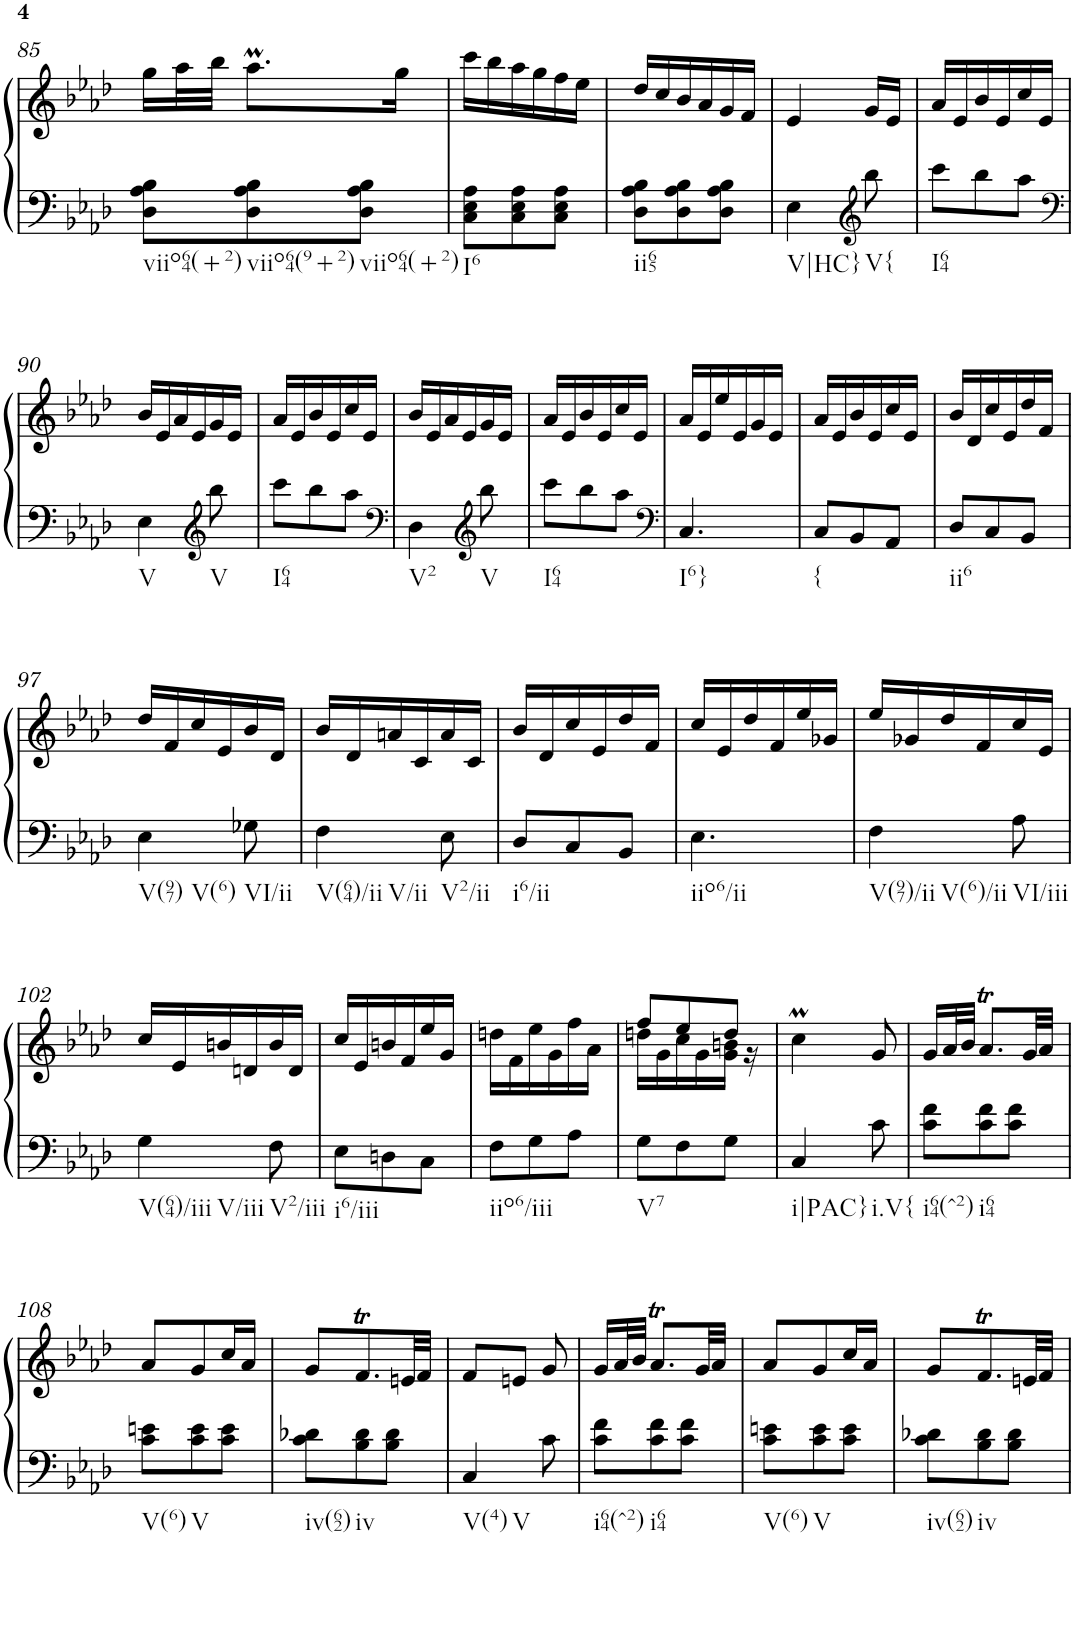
**kern	**kern
*part1	*part1
*staff2	*staff1
*I"Piano	*
*I'Pno	*
!!LO:PB:g=z
*clefF4	*clefG2
*k[b-e-a-d-]	*k[b-e-a-d-]
*f:	*f:
*M3/8	*M3/8
=85	=85
!LO:TX:b:t=viio64(+2)	!
8D-\ 8A-\ 8B-\L	16gg\LL
.	32aa-\L
.	32bb-\JJJ
!LO:TX:b:t=viio64(9+2)	!
8D-\ 8A-\ 8B-\	8.aa-M\L
!LO:TX:b:t=viio64(+2)	!
8D-\ 8A-\ 8B-\J	.
.	16gg\Jk
=86	=86
!LO:TX:b:t=I6	!
8C\ 8E-\ 8A-\L	16ccc\LL
.	16bb-\
8C\ 8E-\ 8A-\	16aa-\
.	16gg\
8C\ 8E-\ 8A-\J	16ff\
.	16ee-\JJ
=87	=87
!LO:TX:b:t=ii65	!
8D-\ 8A-\ 8B-\L	16dd-/LL
.	16cc/
8D-\ 8A-\ 8B-\	16b-/
.	16a-/
8D-\ 8A-\ 8B-\J	16g/
.	16f/JJ
=88	=88
!LO:TX:b:t=V|HC}	!
4E-\	4e-/
*clefG2	*
!LO:TX:b:t=V{	!
8bb-\	16g/LL
.	16e-/JJ
=89	=89
!LO:TX:b:t=I64	!
8ccc\L	16a-/LL
.	16e-/
8bb-\	16b-/
.	16e-/
8aa-\J	16cc/
.	16e-/JJ
!!LO:LB:g=z
=90	=90
*clefF4	*
!LO:TX:b:t=V	!
4E-\	16b-/LL
.	16e-/
.	16a-/
.	16e-/
*clefG2	*
!LO:TX:b:t=V	!
8bb-\	16g/
.	16e-/JJ
=91	=91
!LO:TX:b:t=I64	!
8ccc\L	16a-/LL
.	16e-/
8bb-\	16b-/
.	16e-/
8aa-\J	16cc/
.	16e-/JJ
=92	=92
*clefF4	*
!LO:TX:b:t=V2	!
4D-\	16b-/LL
.	16e-/
.	16a-/
.	16e-/
*clefG2	*
!LO:TX:b:t=V	!
8bb-\	16g/
.	16e-/JJ
=93	=93
!LO:TX:b:t=I64	!
8ccc\L	16a-/LL
.	16e-/
8bb-\	16b-/
.	16e-/
8aa-\J	16cc/
.	16e-/JJ
=94	=94
*clefF4	*
!LO:TX:b:t=I6}	!
4.C/	16a-/LL
.	16e-/
.	16ee-/
.	16e-/
.	16g/
.	16e-/JJ
=95	=95
!LO:TX:b:t={	!
8C/L	16a-/LL
.	16e-/
8BB-/	16b-/
.	16e-/
8AA-/J	16cc/
.	16e-/JJ
=96	=96
!LO:TX:b:t=ii6	!
8D-/L	16b-/LL
.	16d-/
8C/	16cc/
.	16e-/
8BB-/J	16dd-/
.	16f/JJ
!!LO:LB:g=z
=97	=97
!LO:TX:b:t=V(97)	!
!LO:TX:b:t=V(6)	!
4E-\	16dd-/LL
.	16f/
.	16cc/
.	16e-/
!LO:TX:b:t=VI/ii	!
8G-X\	16b-/
.	16d-/JJ
=98	=98
!LO:TX:b:t=V(64)/ii	!
!LO:TX:b:t=V/ii	!
4F\	16b-/LL
.	16d-/
.	16an/
.	16c/
!LO:TX:b:t=V2/ii	!
8E-\	16a/
.	16c/JJ
=99	=99
!LO:TX:b:t=i6/ii	!
8D-/L	16b-/LL
.	16d-/
8C/	16cc/
.	16e-/
8BB-/J	16dd-/
.	16f/JJ
=100	=100
!LO:TX:b:t=iio6/ii	!
4.E-\	16cc/LL
.	16e-/
.	16dd-/
.	16f/
.	16ee-/
.	16g-X/JJ
=101	=101
!LO:TX:b:t=V(97)/ii	!
!LO:TX:b:t=V(6)/ii	!
4F\	16ee-/LL
.	16g-X/
.	16dd-/
.	16f/
!LO:TX:b:t=VI/iii	!
8A-\	16cc/
.	16e-/JJ
!!LO:LB:g=z
=102	=102
!LO:TX:b:t=V(64)/iii	!
!LO:TX:b:t=V/iii	!
4G\	16cc/LL
.	16e-/
.	16bn/
.	16dn/
!LO:TX:b:t=V2/iii	!
8F\	16b/
.	16d/JJ
=103	=103
!LO:TX:b:t=i6/iii	!
8E-\L	16cc/LL
.	16e-/
8Dn\	16bn/
.	16f/
8C\J	16ee-/
.	16g/JJ
=104	=104
!LO:TX:b:t=iio6/iii	!
8F\L	16ddn\LL
.	16f\
8G\	16ee-\
.	16g\
8A-\J	16ff\
.	16a-\JJ
=105	=105
*	*^
!LO:TX:b:t=V7	!	!
8G\L	8ff/L	16ddn\LL
.	.	16g\
8F\	8ee-/	16cc\
.	.	16g\
8G\J	8dd/J	16g\ 16bn\JJ
.	.	16r
=106	=106	=106
!LO:TX:b:t=i|PAC}	!	!
*	*v	*v
4C/	4ccm\
!LO:TX:b:t=i.V{	!
8c\	8g/
=107	=107
!LO:TX:b:t=i64(^2)	!
8c\ 8f\L	16g/LL
.	32a-/L
.	32b-/JJJ
!LO:TX:b:t=i64	!
8c\ 8f\	8.a-T/L
8c\ 8f\J	.
.	32g/LL
.	32a-/JJJ
!!LO:LB:g=z
=108	=108
!LO:TX:b:t=V(6)	!
8c\ 8en\L	8a-/L
!LO:TX:b:t=V	!
8c\ 8e\	8g/
8c\ 8e\J	16cc/L
.	16a-/JJ
=109	=109
!LO:TX:b:t=iv(62)	!
8c\ 8d-X\L	8g/L
!LO:TX:b:t=iv	!
8B-\ 8d-\	8.fT/
8B-\ 8d-\J	.
.	32en/LL
.	32f/JJJ
=110	=110
!LO:TX:b:t=V(4)	!
!LO:TX:b:t=V	!
4C/	8f/L
.	8en/J
8c\	8g/
=111	=111
!LO:TX:b:t=i64(^2)	!
8c\ 8f\L	16g/LL
.	32a-/L
.	32b-/JJJ
!LO:TX:b:t=i64	!
8c\ 8f\	8.a-T/L
8c\ 8f\J	.
.	32g/LL
.	32a-/JJJ
=112	=112
!LO:TX:b:t=V(6)	!
8c\ 8en\L	8a-/L
!LO:TX:b:t=V	!
8c\ 8e\	8g/
8c\ 8e\J	16cc/L
.	16a-/JJ
=113	=113
!LO:TX:b:t=iv(62)	!
8c\ 8d-X\L	8g/L
!LO:TX:b:t=iv	!
8B-\ 8d-\	8.fT/
8B-\ 8d-\J	.
.	32en/LL
.	32f/JJJ
=	=
*-	*-
